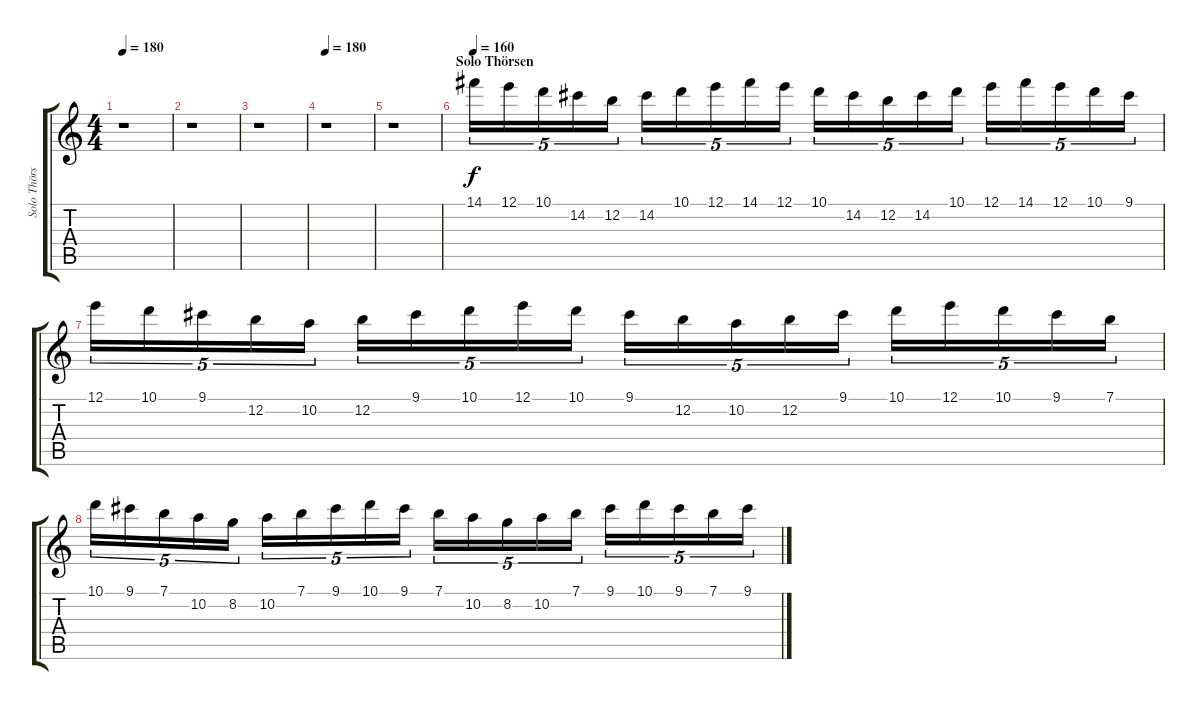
\track ("Solo Thörsen" "Solo Thörs") {instrument distortionguitar}
\staff {score tabs}
\tuning (E4 B3 G3 D3 A2 E2) {hide}
\ts (4 4)
\tempo 180
\clef g2
\ks c
r.1{dy f} |
r.1 |
r.1 |
\tempo 180
r.1 |
r.1 |
\section ("" "Solo Thörsen")
\tempo 160
14.1.16{tu (5 4) volume 16 balance 6} 12.1.16{tu (5 4)} 10.1.16{tu (5 4)} 14.2.16{tu (5 4)} 12.2.16{tu (5 4)} 14.2.16{tu (5 4)} 10.1.16{tu (5 4)} 12.1.16{tu (5 4)} 14.1.16{tu (5 4)} 12.1.16{tu (5 4)} 10.1.16{tu (5 4)} 14.2.16{tu (5 4)} 12.2.16{tu (5 4)} 14.2.16{tu (5 4)} 10.1.16{tu (5 4)} 12.1.16{tu (5 4)} 14.1.16{tu (5 4)} 12.1.16{tu (5 4)} 10.1.16{tu (5 4)} 9.1.16{tu (5 4)} |
12.1.16{tu (5 4)} 10.1.16{tu (5 4)} 9.1.16{tu (5 4)} 12.2.16{tu (5 4)} 10.2.16{tu (5 4)} 12.2.16{tu (5 4)} 9.1.16{tu (5 4)} 10.1.16{tu (5 4)} 12.1.16{tu (5 4)} 10.1.16{tu (5 4)} 9.1.16{tu (5 4)} 12.2.16{tu (5 4)} 10.2.16{tu (5 4)} 12.2.16{tu (5 4)} 9.1.16{tu (5 4)} 10.1.16{tu (5 4)} 12.1.16{tu (5 4)} 10.1.16{tu (5 4)} 9.1.16{tu (5 4)} 7.1.16{tu (5 4)} |
10.1.16{tu (5 4)} 9.1.16{tu (5 4)} 7.1.16{tu (5 4)} 10.2.16{tu (5 4)} 8.2.16{tu (5 4)} 10.2.16{tu (5 4)} 7.1.16{tu (5 4)} 9.1.16{tu (5 4)} 10.1.16{tu (5 4)} 9.1.16{tu (5 4)} 7.1.16{tu (5 4)} 10.2.16{tu (5 4)} 8.2.16{tu (5 4)} 10.2.16{tu (5 4)} 7.1.16{tu (5 4)} 9.1.16{tu (5 4)} 10.1.16{tu (5 4)} 9.1.16{tu (5 4)} 7.1.16{tu (5 4)} 9.1.16{tu (5 4)}
